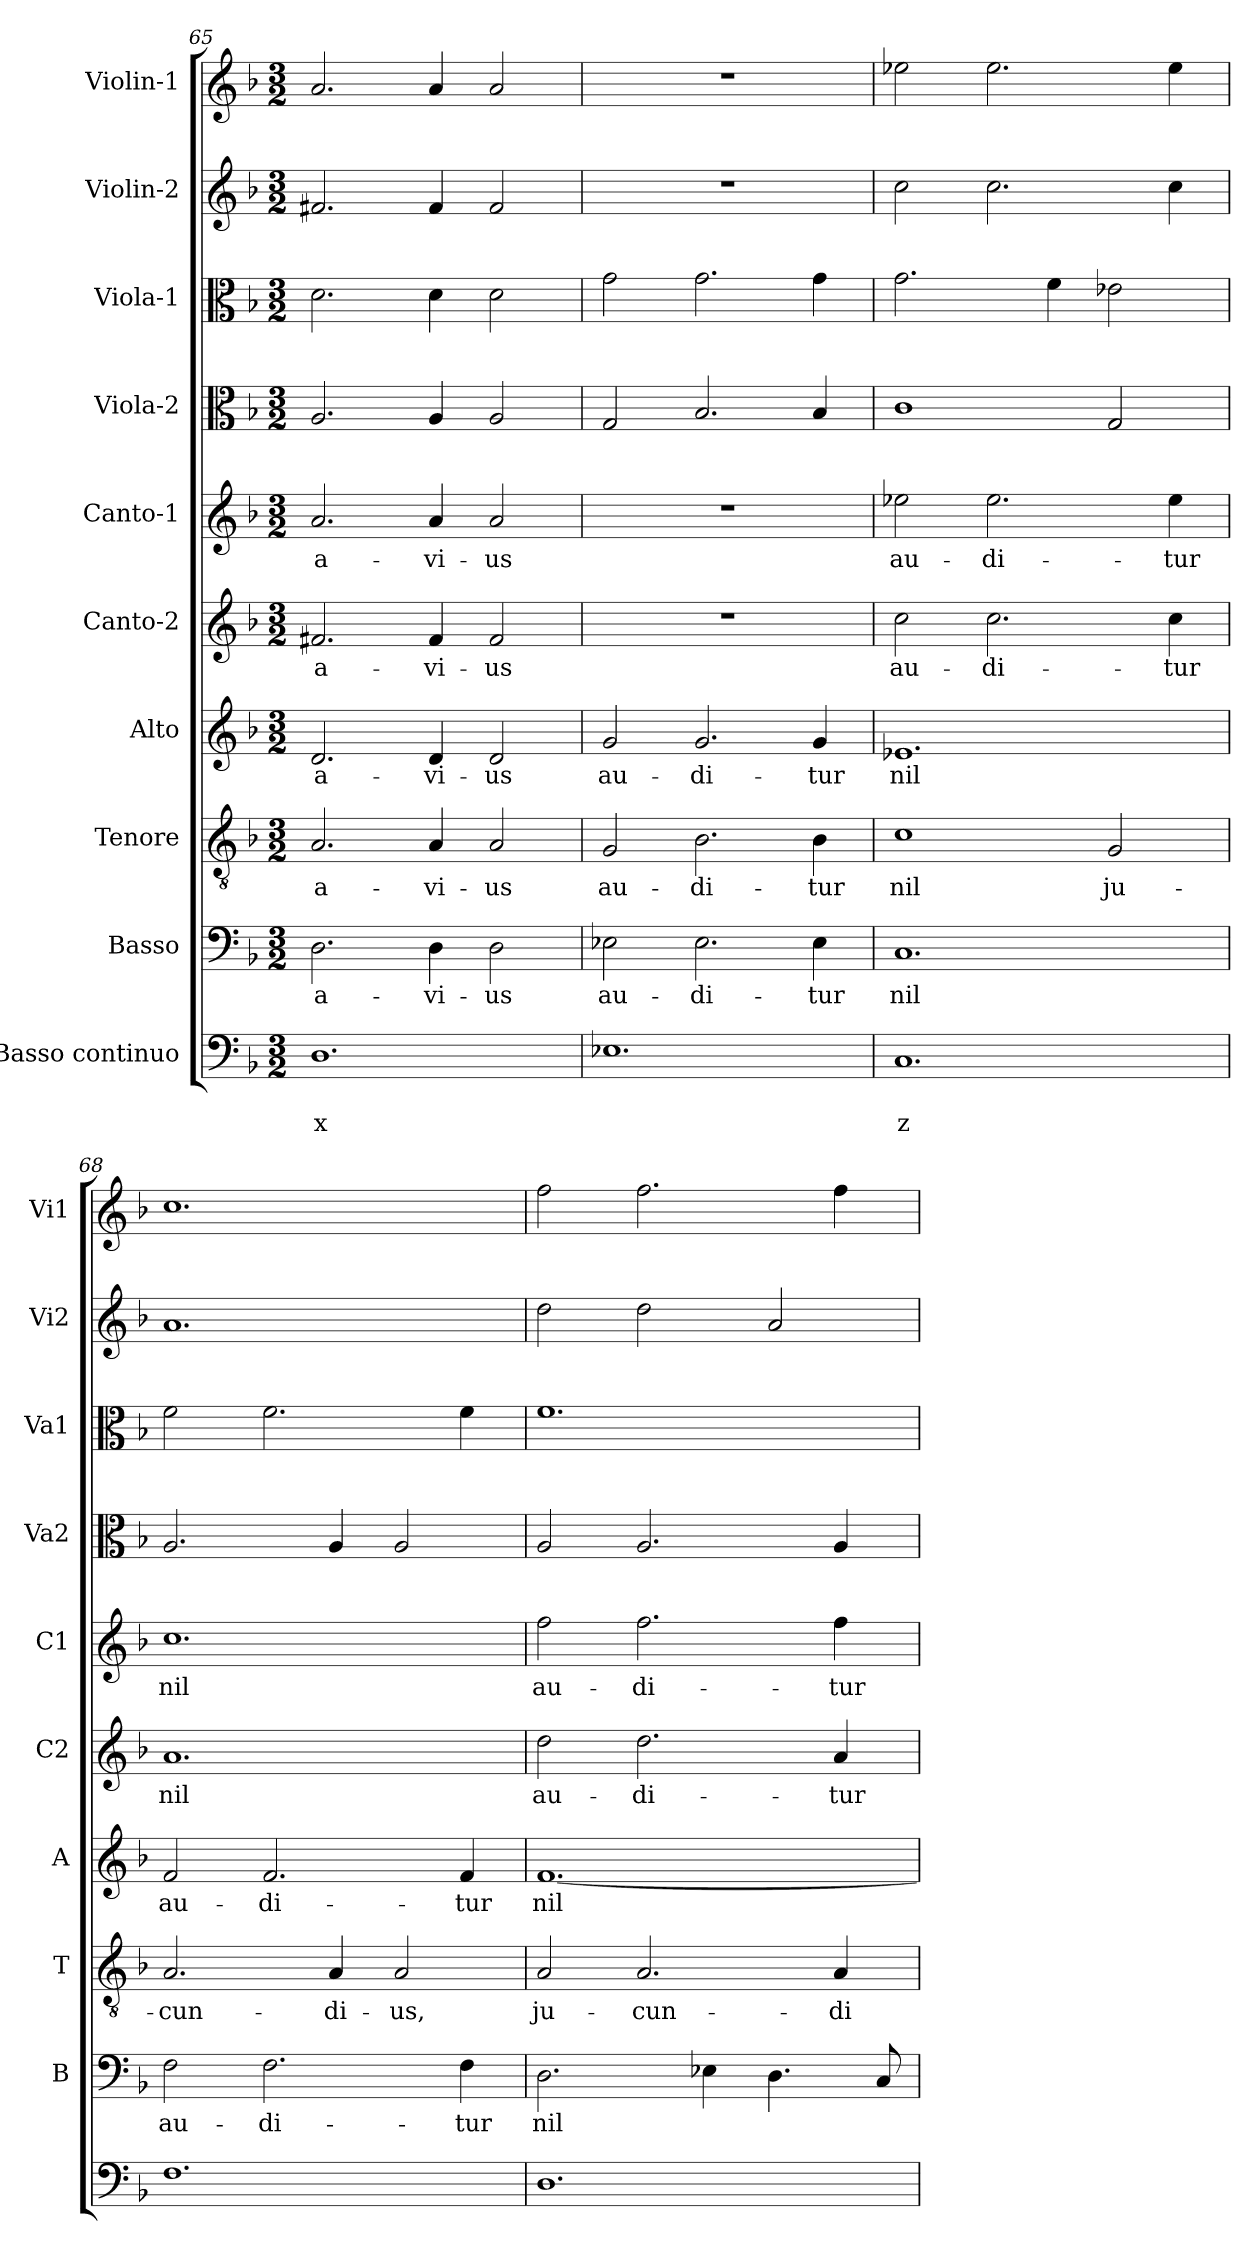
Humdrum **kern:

**kern	**text	**text	**kern	**text	**kern	**text	**kern	**text	**kern	**text	**kern	**text	**kern	**kern	**kern	**kern
*part10	*part10	*part10	*part9	*part9	*part8	*part8	*part7	*part7	*part6	*part6	*part5	*part5	*part4	*part3	*part2	*part1
*staff10	*staff10	*staff10	*staff9	*staff9	*staff8	*staff8	*staff7	*staff7	*staff6	*staff6	*staff5	*staff5	*staff4	*staff3	*staff2	*staff1
*I"Basso continuo	*	*	*I"Basso	*	*I"Tenore	*	*I"Alto	*	*I"Canto-2	*	*I"Canto-1	*	*I"Viola-2	*I"Viola-1	*I"Violin-2	*I"Violin-1
*	*	*	*I'B	*	*I'T	*	*I'A	*	*I'C2	*	*I'C1	*	*I'Va2	*I'Va1	*I'Vi2	*I'Vi1
*clefF4	*	*	*clefF4	*	*clefGv2	*	*clefG2	*	*clefG2	*	*clefG2	*	*clefC3	*clefC3	*clefG2	*clefG2
*k[b-]	*	*	*k[b-]	*	*k[b-]	*	*k[b-]	*	*k[b-]	*	*k[b-]	*	*k[b-]	*k[b-]	*k[b-]	*k[b-]
*F:	*	*	*F:	*	*F:	*	*F:	*	*F:	*	*F:	*	*F:	*F:	*F:	*F:
*M3/2	*	*	*M3/2	*	*M3/2	*	*M3/2	*	*M3/2	*	*M3/2	*	*M3/2	*M3/2	*M3/2	*M3/2
=65	=65	=65	=65	=65	=65	=65	=65	=65	=65	=65	=65	=65	=65	=65	=65	=65
!	!	!LO:LY:b	!	!LO:LY:b	!	!LO:LY:b	!	!LO:LY:b	!	!LO:LY:b	!	!LO:LY:b	!	!	!	!
1.D	.	x	2.D\	-a-	2.A/	-a-	2.d/	-a-	2.f#X/	-a-	2.a/	-a-	2.A/	2.d\	2.f#X/	2.a/
!	!	!	!	!LO:LY:b	!	!LO:LY:b	!	!LO:LY:b	!	!LO:LY:b	!	!LO:LY:b	!	!	!	!
.	.	.	4D\	-vi-	4A/	-vi-	4d/	-vi-	4f#/	-vi-	4a/	-vi-	4A/	4d\	4f#/	4a/
!	!	!	!	!LO:LY:b	!	!LO:LY:b	!	!LO:LY:b	!	!LO:LY:b	!	!LO:LY:b	!	!	!	!
.	.	.	2D\	-us	2A/	-us	2d/	-us	2f#/	-us	2a/	-us	2A/	2d\	2f#/	2a/
=66	=66	=66	=66	=66	=66	=66	=66	=66	=66	=66	=66	=66	=66	=66	=66	=66
!	!	!	!	!LO:LY:b	!	!LO:LY:b	!	!LO:LY:b	!	!	!	!	!	!	!	!
1.E-X	.	.	2E-X\	au-	2G/	au-	2g/	au-	1.r	.	1.r	.	2G/	2g\	1.r	1.r
!	!	!	!	!LO:LY:b	!	!LO:LY:b	!	!LO:LY:b	!	!	!	!	!	!	!	!
.	.	.	2.E-\	-di-	2.B-\	-di-	2.g/	-di-	.	.	.	.	2.B-/	2.g\	.	.
!	!	!	!	!LO:LY:b	!	!LO:LY:b	!	!LO:LY:b	!	!	!	!	!	!	!	!
.	.	.	4E-\	-tur	4B-\	-tur	4g/	-tur	.	.	.	.	4B-/	4g\	.	.
=67	=67	=67	=67	=67	=67	=67	=67	=67	=67	=67	=67	=67	=67	=67	=67	=67
!	!	!LO:LY:b	!	!LO:LY:b	!	!LO:LY:b	!	!LO:LY:b	!	!LO:LY:b	!	!LO:LY:b	!	!	!	!
1.C	.	z	1.C	nil	1c	nil	1.e-X	nil	2cc\	au-	2ee-X\	au-	1c	2.g\	2cc\	2ee-X\
!	!	!	!	!	!	!	!	!	!	!LO:LY:b	!	!LO:LY:b	!	!	!	!
.	.	.	.	.	.	.	.	.	2.cc\	-di-	2.ee-\	-di-	.	.	2.cc\	2.ee-\
.	.	.	.	.	.	.	.	.	.	.	.	.	.	4f\	.	.
!	!	!	!	!	!	!LO:LY:b	!	!	!	!	!	!	!	!	!	!
.	.	.	.	.	2G/	ju-	.	.	.	.	.	.	2G/	2e-X\	.	.
!	!	!	!	!	!	!	!	!	!	!LO:LY:b	!	!LO:LY:b	!	!	!	!
.	.	.	.	.	.	.	.	.	4cc\	-tur	4ee-\	-tur	.	.	4cc\	4ee-\
!!LO:PB:g=z
=68	=68	=68	=68	=68	=68	=68	=68	=68	=68	=68	=68	=68	=68	=68	=68	=68
!	!	!	!	!LO:LY:b	!	!LO:LY:b	!	!LO:LY:b	!	!LO:LY:b	!	!LO:LY:b	!	!	!	!
1.F	.	.	2F\	au-	2.A/	-cun-	2f/	au-	1.a	nil	1.cc	nil	2.A/	2f\	1.a	1.cc
!	!	!	!	!LO:LY:b	!	!	!	!LO:LY:b	!	!	!	!	!	!	!	!
.	.	.	2.F\	-di-	.	.	2.f/	-di-	.	.	.	.	.	2.f\	.	.
!	!	!	!	!	!	!LO:LY:b	!	!	!	!	!	!	!	!	!	!
.	.	.	.	.	4A/	-di-	.	.	.	.	.	.	4A/	.	.	.
!	!	!	!	!	!	!LO:LY:b	!	!	!	!	!	!	!	!	!	!
.	.	.	.	.	2A/	-us,	.	.	.	.	.	.	2A/	.	.	.
!	!	!	!	!LO:LY:b	!	!	!	!LO:LY:b	!	!	!	!	!	!	!	!
.	.	.	4F\	-tur	.	.	4f/	-tur	.	.	.	.	.	4f\	.	.
=69	=69	=69	=69	=69	=69	=69	=69	=69	=69	=69	=69	=69	=69	=69	=69	=69
!	!	!	!	!LO:LY:b	!	!LO:LY:b	!	!LO:LY:b	!	!LO:LY:b	!	!LO:LY:b	!	!	!	!
1.D	.	.	2.D\	nil	2A/	ju-	[1.f	nil	2dd\	au-	2ff\	au-	2A/	1.f	2dd\	2ff\
!	!	!	!	!	!	!LO:LY:b	!	!	!	!LO:LY:b	!	!LO:LY:b	!	!	!	!
.	.	.	.	.	2.A/	-cun-	.	.	2.dd\	-di-	2.ff\	-di-	2.A/	.	2dd\	2.ff\
.	.	.	4E-X\	.	.	.	.	.	.	.	.	.	.	.	.	.
.	.	.	4.D\	.	.	.	.	.	.	.	.	.	.	.	2a/	.
!	!	!	!	!	!	!LO:LY:b	!	!	!	!LO:LY:b	!	!LO:LY:b	!	!	!	!
.	.	.	.	.	4A/	-di-	.	.	4a/	-tur	4ff\	-tur	4A/	.	.	4ff\
.	.	.	8C/	.	.	.	.	.	.	.	.	.	.	.	.	.
=	=	=	=	=	=	=	=	=	=	=	=	=	=	=	=	=
*-	*-	*-	*-	*-	*-	*-	*-	*-	*-	*-	*-	*-	*-	*-	*-	*-
